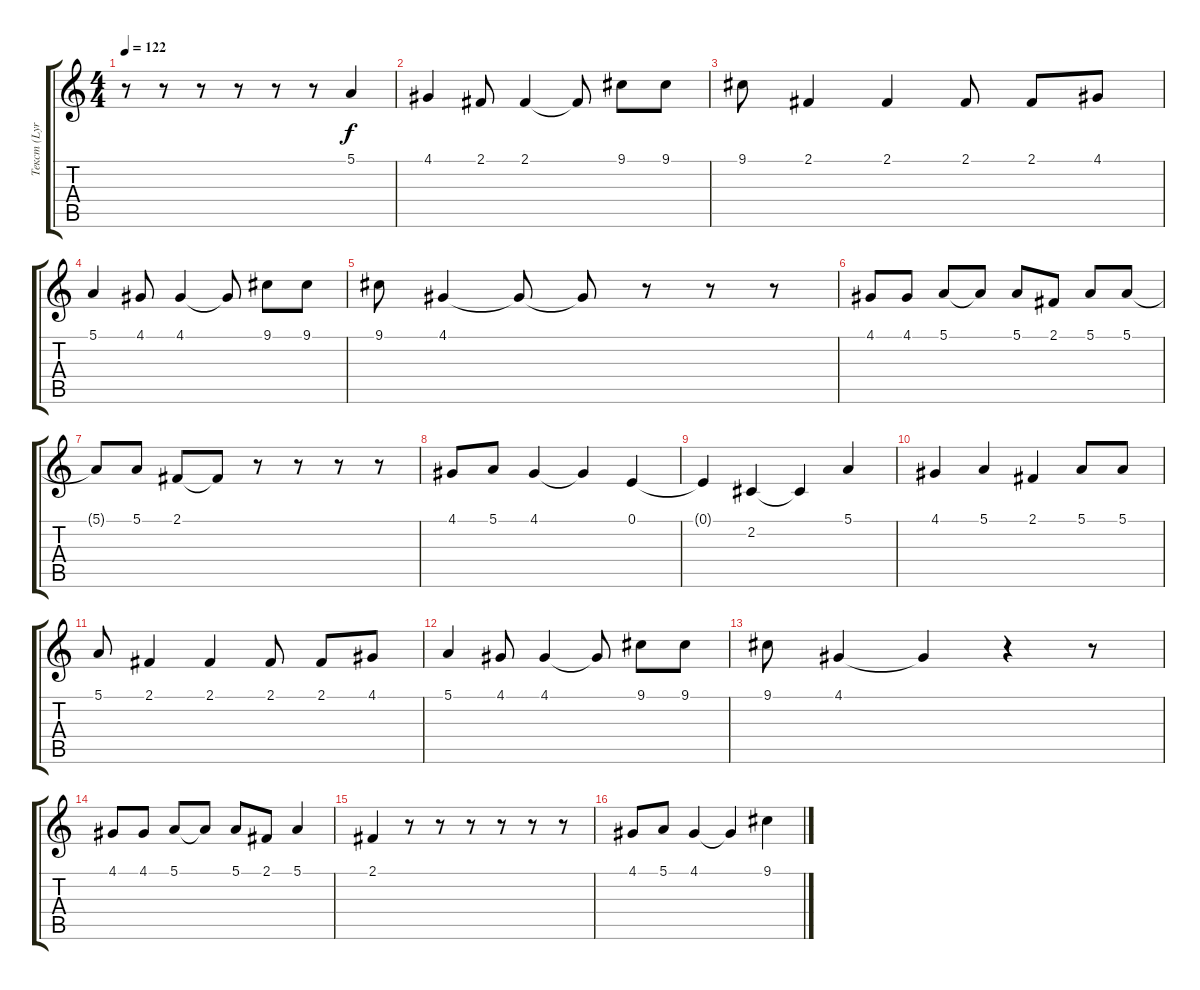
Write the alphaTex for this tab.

\track ("Текст (Lyrics)" "Текст (Lyr") {instrument flute}
\staff {score tabs}
\tuning (E4 B3 G3 D3 A2 E2) {hide}
\ts (4 4)
\tempo 122
\clef g2
\ks c
r.8{dy f} r.8 r.8 r.8 r.8 r.8 5.1.4 |
4.1.4 2.1.8 2.1.4 2.1{t}.8 9.1.8 9.1.8 |
9.1.8 2.1.4 2.1.4 2.1.8 2.1.8 4.1.8 |
5.1.4 4.1.8 4.1.4 4.1{t}.8 9.1.8 9.1.8 |
9.1.8 4.1.4 4.1{t}.8 4.1{t}.8 r.8 r.8 r.8 |
4.1.8 4.1.8 5.1.8 5.1{t}.8 5.1.8 2.1.8 5.1.8 5.1.8 |
5.1{t}.8 5.1.8 2.1.8 2.1{t}.8 r.8 r.8 r.8 r.8 |
4.1.8 5.1.8 4.1.4 4.1{t}.4 0.1.4 |
0.1{t}.4 2.2.4 2.2{t}.4 5.1.4 |
4.1.4 5.1.4 2.1.4 5.1.8 5.1.8 |
5.1.8 2.1.4 2.1.4 2.1.8 2.1.8 4.1.8 |
5.1.4 4.1.8 4.1.4 4.1{t}.8 9.1.8 9.1.8 |
9.1.8 4.1.4 4.1{t}.4 r.4 r.8 |
4.1.8 4.1.8 5.1.8 5.1{t}.8 5.1.8 2.1.8 5.1.4 |
2.1.4 r.8 r.8 r.8 r.8 r.8 r.8 |
4.1.8 5.1.8 4.1.4 4.1{t}.4 9.1.4
